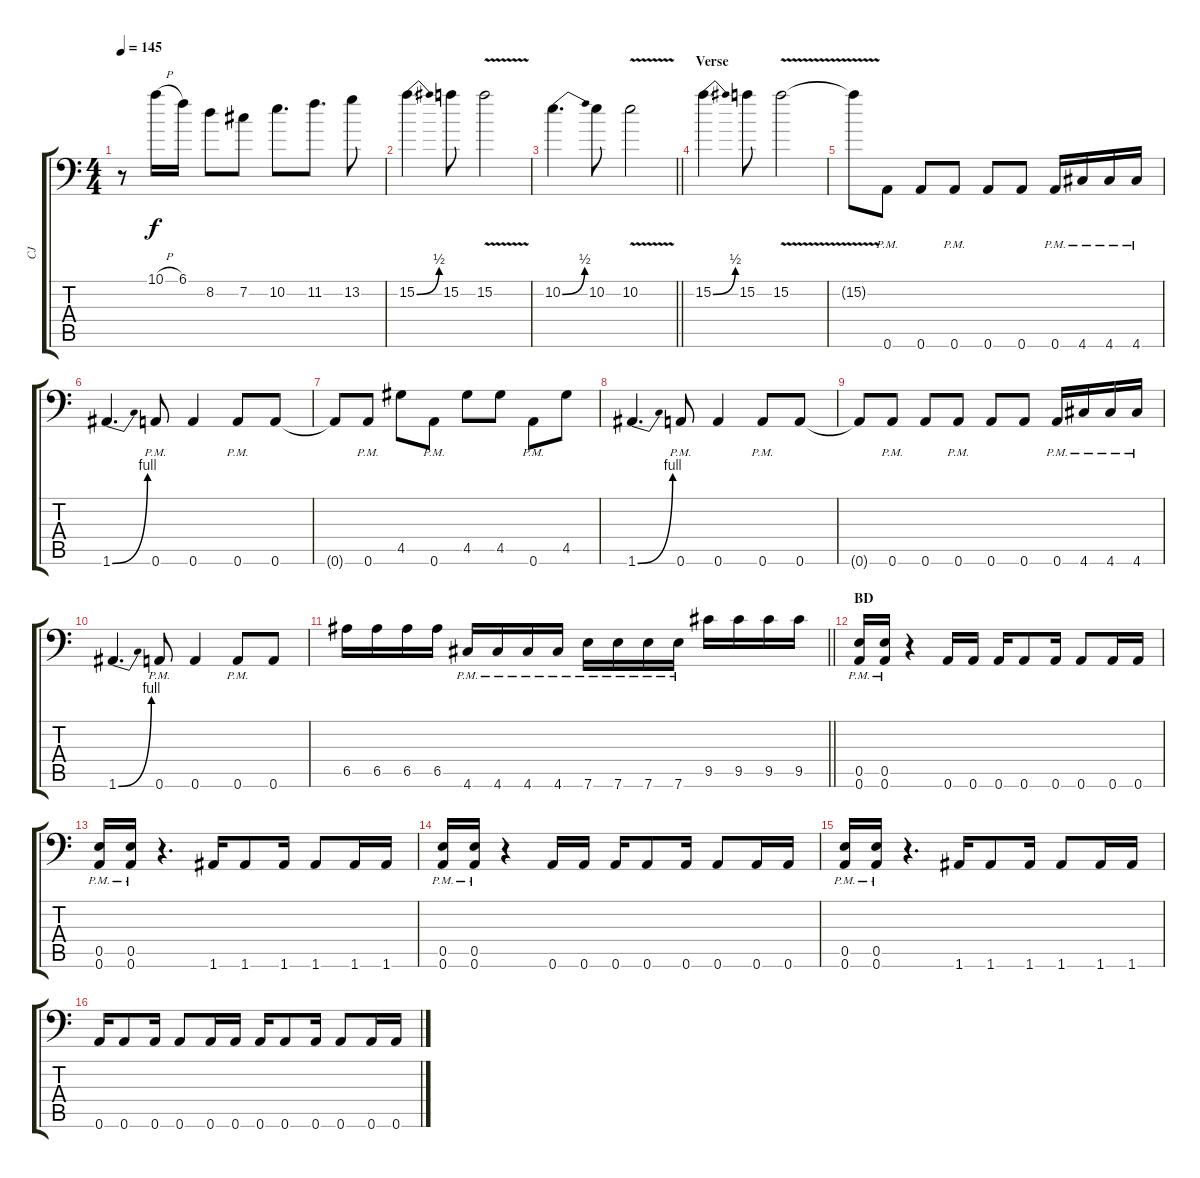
\track ("CJ" "CJ") {instrument distortionguitar}
\staff {score tabs}
\tuning (B3 Gb3 D3 A2 E2 A1) {hide}
\ts (4 4)
\tempo 145
\clef f4
\ks c
r.8{dy f} 10.1{h}.16 6.1.16 8.2.8 7.2.8 10.2.8{d} 11.2.8{d} 13.2.8 |
15.2{be (bend 0 0 60 2)}.4{d} 15.2.8 15.2{v}.2 |
\barLineRight lightlight
10.2{be (bend 0 0 60 2)}.4{d} 10.2.8 10.2{v}.2 |
\section ("" "Verse")
15.2{be (bend 0 0 60 2)}.4{d} 15.2.8 15.2{v}.2 |
15.2{t}.8 0.6{pm}.8 0.6.8 0.6{pm}.8 0.6.8 0.6.8 0.6{pm}.16 4.6{pm}.16 4.6{pm}.16 4.6{pm}.16 |
1.6{be (bend 0 0 60 4)}.4{d} 0.6{pm}.8 0.6.4 0.6{pm}.8 0.6.8 |
0.6{t}.8 0.6{pm}.8 4.5.8 0.6{pm}.8 4.5.8 4.5.8 0.6{pm}.8 4.5.8 |
1.6{be (bend 0 0 60 4)}.4{d} 0.6{pm}.8 0.6.4 0.6{pm}.8 0.6.8 |
0.6{t}.8 0.6{pm}.8 0.6.8 0.6{pm}.8 0.6.8 0.6.8 0.6{pm}.16 4.6{pm}.16 4.6{pm}.16 4.6{pm}.16 |
1.6{be (bend 0 0 60 4)}.4{d} 0.6{pm}.8 0.6.4 0.6{pm}.8 0.6.8 |
\barLineRight lightlight
6.5.16 6.5.16 6.5.16 6.5.16 4.6{pm}.16 4.6{pm}.16 4.6{pm}.16 4.6{pm}.16 7.6{pm}.16 7.6{pm}.16 7.6{pm}.16 7.6{pm}.16 9.5.16 9.5.16 9.5.16 9.5.16 |
\section ("" "BD")
(0.5{pm} 0.6{pm}).16 (0.5{pm} 0.6{pm}).16 r.4 0.6.16 0.6.16 0.6.16 0.6.8 0.6.16 0.6.8 0.6.16 0.6.16 |
(0.5{pm} 0.6{pm}).16 (0.5{pm} 0.6{pm}).16 r.4{d} 1.6.16 1.6.8 1.6.16 1.6.8 1.6.16 1.6.16 |
(0.5{pm} 0.6{pm}).16 (0.5{pm} 0.6{pm}).16 r.4 0.6.16 0.6.16 0.6.16 0.6.8 0.6.16 0.6.8 0.6.16 0.6.16 |
(0.5{pm} 0.6{pm}).16 (0.5{pm} 0.6{pm}).16 r.4{d} 1.6.16 1.6.8 1.6.16 1.6.8 1.6.16 1.6.16 |
0.6.16 0.6.8 0.6.16 0.6.8 0.6.16 0.6.16 0.6.16 0.6.8 0.6.16 0.6.8 0.6.16 0.6.16
